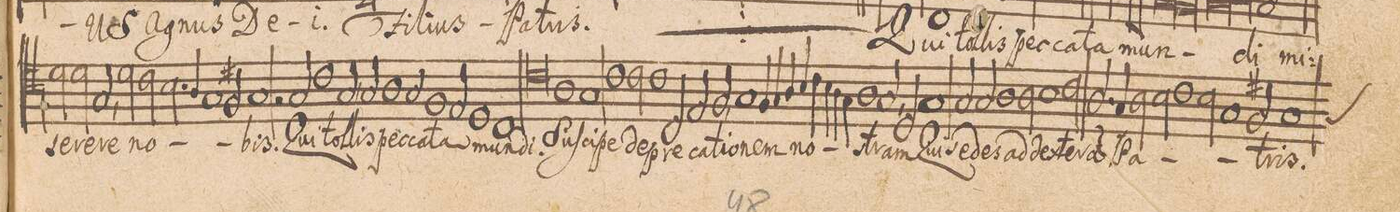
**kern	**text
*I"TENOR.	*
*clefC4	*
*k[]	*
*met(c|)	*
*M2/1	*
2d\	-se-
2d\	-re-
2G,</	-re
2d\	no-
=69-	=69-
2c\	.
2.B\	.
4A/	.
1G/	.
=70-	=70-
2F#X/	.
1G/	-bis.
=71-	=71-
2r	.
2G/	Qui
1c\	tol-
=72-	=72-
2G,</	-lis
2G/	pec-
1A\	-ca-
=73-	=73-
2G/	.
1Fny/	-ta
2E/	.
=74-	=74-
1D/	mun-
1C/	-di.
=75-	=75-
0c\	Su-
=76-	=76-
1A\	-ſci-
1G/	-pe
=77-	=77-
1c\	de-
2c\	-pre-
1c\	-ca-
=78-	=78-
2C/	-ti-
2E/	-o-
2F,</	-nem
=79-	=79-
1G/	no-
4F/	.
4G/	.
4A/	.
4B/	.
=80-	=80-
4c\	.
4B\	.
4A\	.
4G\	.
1A\	.
=81-	=81-
2G,</	-stram
2D/	Qui
1G/	se-
=82-	=82-
2G/	-des
2G/	ad
1A\	dex-
=83-	=83-
2A\	-te-
1B\	.
2c\	-r(am)
=84-	=84-
2.A/	Pa-
4G/	.
2A\	.
2B\	.
=85-	=85-
1c\	.
2B\	.
1G/	.
=86-	=86-
2F#X/	.
*custos:G	*
1G/	-tris.
=87-	=87-
*-	*-
